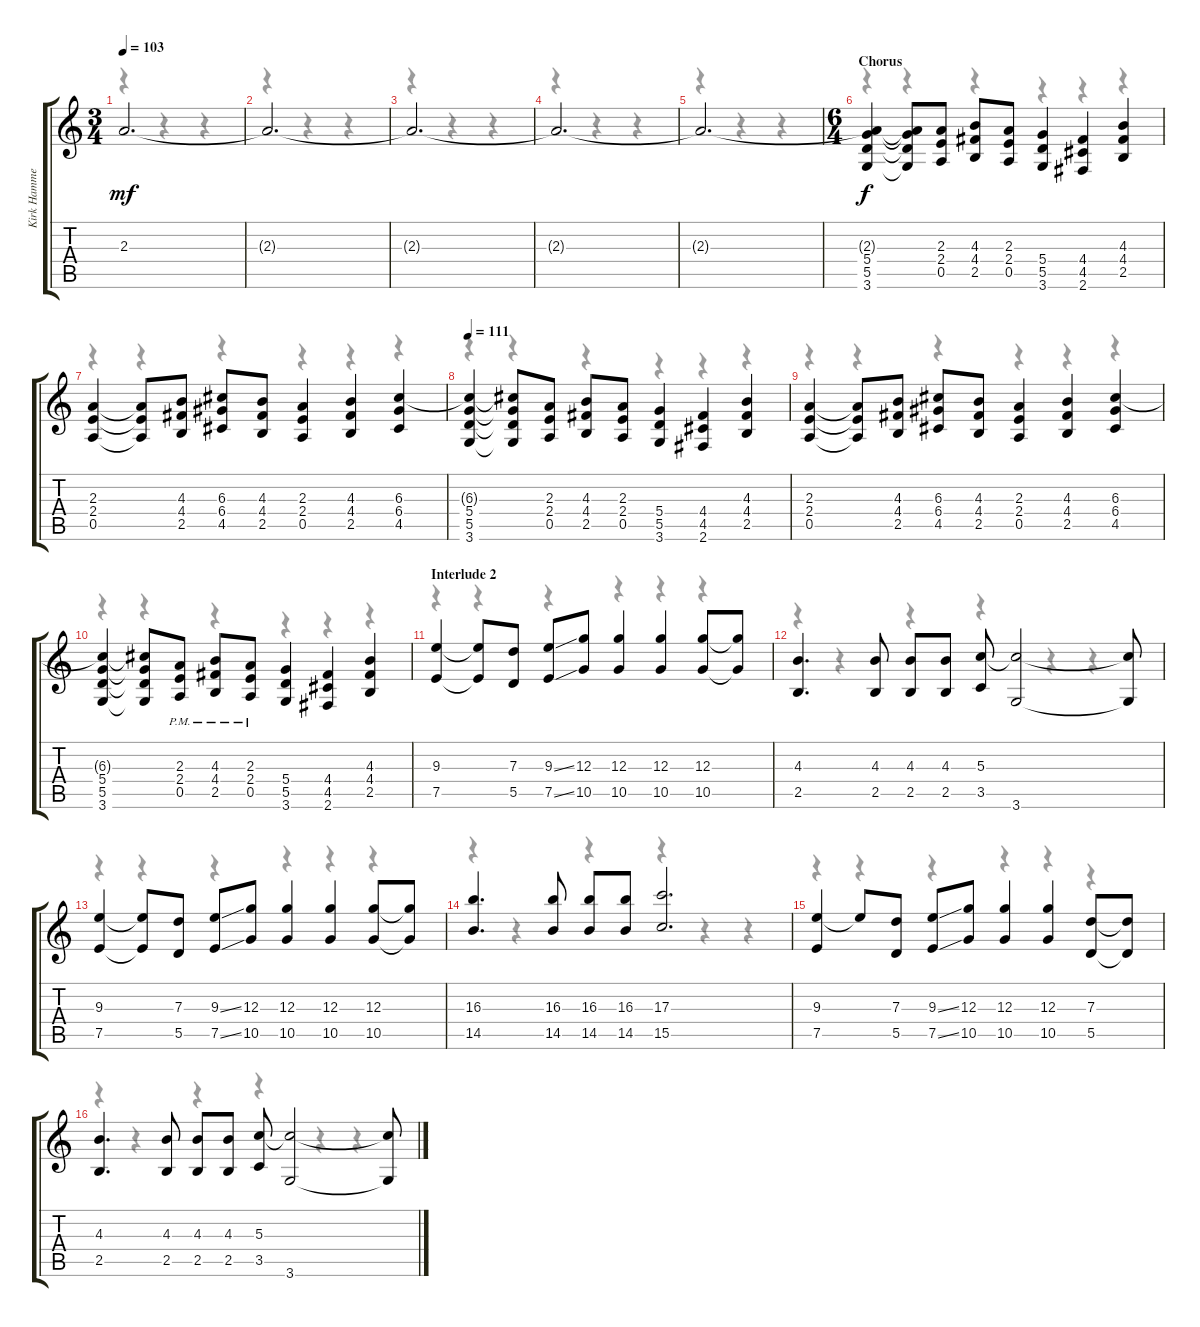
\track ("Kirk Hammett (Lead Distortion)" "Kirk Hamme") {instrument distortionguitar}
\staff {score tabs}
\tuning (E4 B3 G3 D3 A2 E2) {hide}
\voice
\ts (3 4)
\tempo 103
\clef g2
\ks c
2.3{t}.2{d dy mf} |
2.3{t}.2{d} |
2.3{t}.2{d} |
2.3{t}.2{d} |
2.3{t}.2{d} |
\ts (6 4)
\section ("" "Chorus")
(2.3{t} 5.4 5.5 3.6).4{dy f} (2.3{t} 5.4{t} 5.5{t} 3.6{t}).8 (2.3 2.4 0.5).8 (4.3 4.4 2.5).8 (2.3 2.4 0.5).8 (5.4 5.5 3.6).4 (4.4 4.5 2.6).4 (4.3 4.4 2.5).4 |
(2.3 2.4 0.5).4 (2.3{t} 2.4{t} 0.5{t}).8 (4.3 4.4 2.5).8 (6.3 6.4 4.5).8 (4.3 4.4 2.5).8 (2.3 2.4 0.5).4 (4.3 4.4 2.5).4 (6.3 6.4 4.5).4 |
\tempo 111
(6.3{t} 5.4 5.5 3.6).4 (6.3{t} 5.4{t} 5.5{t} 3.6{t}).8 (2.3 2.4 0.5).8 (4.3 4.4 2.5).8 (2.3 2.4 0.5).8 (5.4 5.5 3.6).4 (4.4 4.5 2.6).4 (4.3 4.4 2.5).4 |
(2.3 2.4 0.5).4 (2.3{t} 2.4{t} 0.5{t}).8 (4.3 4.4 2.5).8 (6.3 6.4 4.5).8 (4.3 4.4 2.5).8 (2.3 2.4 0.5).4 (4.3 4.4 2.5).4 (6.3 6.4 4.5).4 |
(6.3{t} 5.4 5.5 3.6).4 (6.3{t} 5.4{t} 5.5{t} 3.6{t}).8 (2.3 2.4{pm} 0.5{pm}).8 (4.3 4.4{pm} 2.5{pm}).8 (2.3 2.4{pm} 0.5{pm}).8 (5.4 5.5 3.6).4 (4.4 4.5 2.6).4 (4.3 4.4 2.5).4 |
\section ("" "Interlude 2")
(9.3 7.5).4 (9.3{t} 7.5{t}).8 (7.3 5.5).8 (9.3{ss} 7.5{ss}).8 (12.3 10.5).8 (12.3 10.5).4 (12.3 10.5).4 (12.3 10.5).8 (12.3{t} 10.5{t}).8 |
(4.3 2.5).4{d} (4.3 2.5).8 (4.3 2.5).8 (4.3 2.5).8 (5.3 3.5).8 (5.3{t} 3.6).2 (5.3{t} 3.6{t}).8 |
(9.3 7.5).4 (9.3{t} 7.5{t}).8 (7.3 5.5).8 (9.3{ss} 7.5{ss}).8 (12.3 10.5).8 (12.3 10.5).4 (12.3 10.5).4 (12.3 10.5).8 (12.3{t} 10.5{t}).8 |
(16.3 14.5).4{d} (16.3 14.5).8 (16.3 14.5).8 (16.3 14.5).8 (17.3 15.5).2{d} |
(9.3 7.5).4 9.3{t}.8 (7.3 5.5).8 (9.3{ss} 7.5{ss}).8 (12.3 10.5).8 (12.3 10.5).4 (12.3 10.5).4 (7.3 5.5).8 (7.3{t} 5.5{t}).8 |
(4.3 2.5).4{d} (4.3 2.5).8 (4.3 2.5).8 (4.3 2.5).8 (5.3 3.5).8 (5.3{t} 3.6).2 (5.3{t} 3.6{t}).8
\voice
\clef g2
\ottava regular
\simile none
\ks c
r.4{dy f} r.4 r.4 |
r.4 r.4 r.4 |
r.4 r.4 r.4 |
r.4 r.4 r.4 |
r.4 r.4 r.4 |
r.4 r.4 r.4 r.4 r.4 r.4 |
r.4 r.4 r.4 r.4 r.4 r.4 |
r.4 r.4 r.4 r.4 r.4 r.4 |
r.4 r.4 r.4 r.4 r.4 r.4 |
r.4 r.4 r.4 r.4 r.4 r.4 |
r.4 r.4 r.4 r.4 r.4 r.4 |
r.4 r.4 r.4 r.4 r.4 r.4 |
r.4 r.4 r.4 r.4 r.4 r.4 |
r.4 r.4 r.4 r.4 r.4 r.4 |
r.4 r.4 r.4 r.4 r.4 r.4 |
r.4 r.4 r.4 r.4 r.4 r.4
